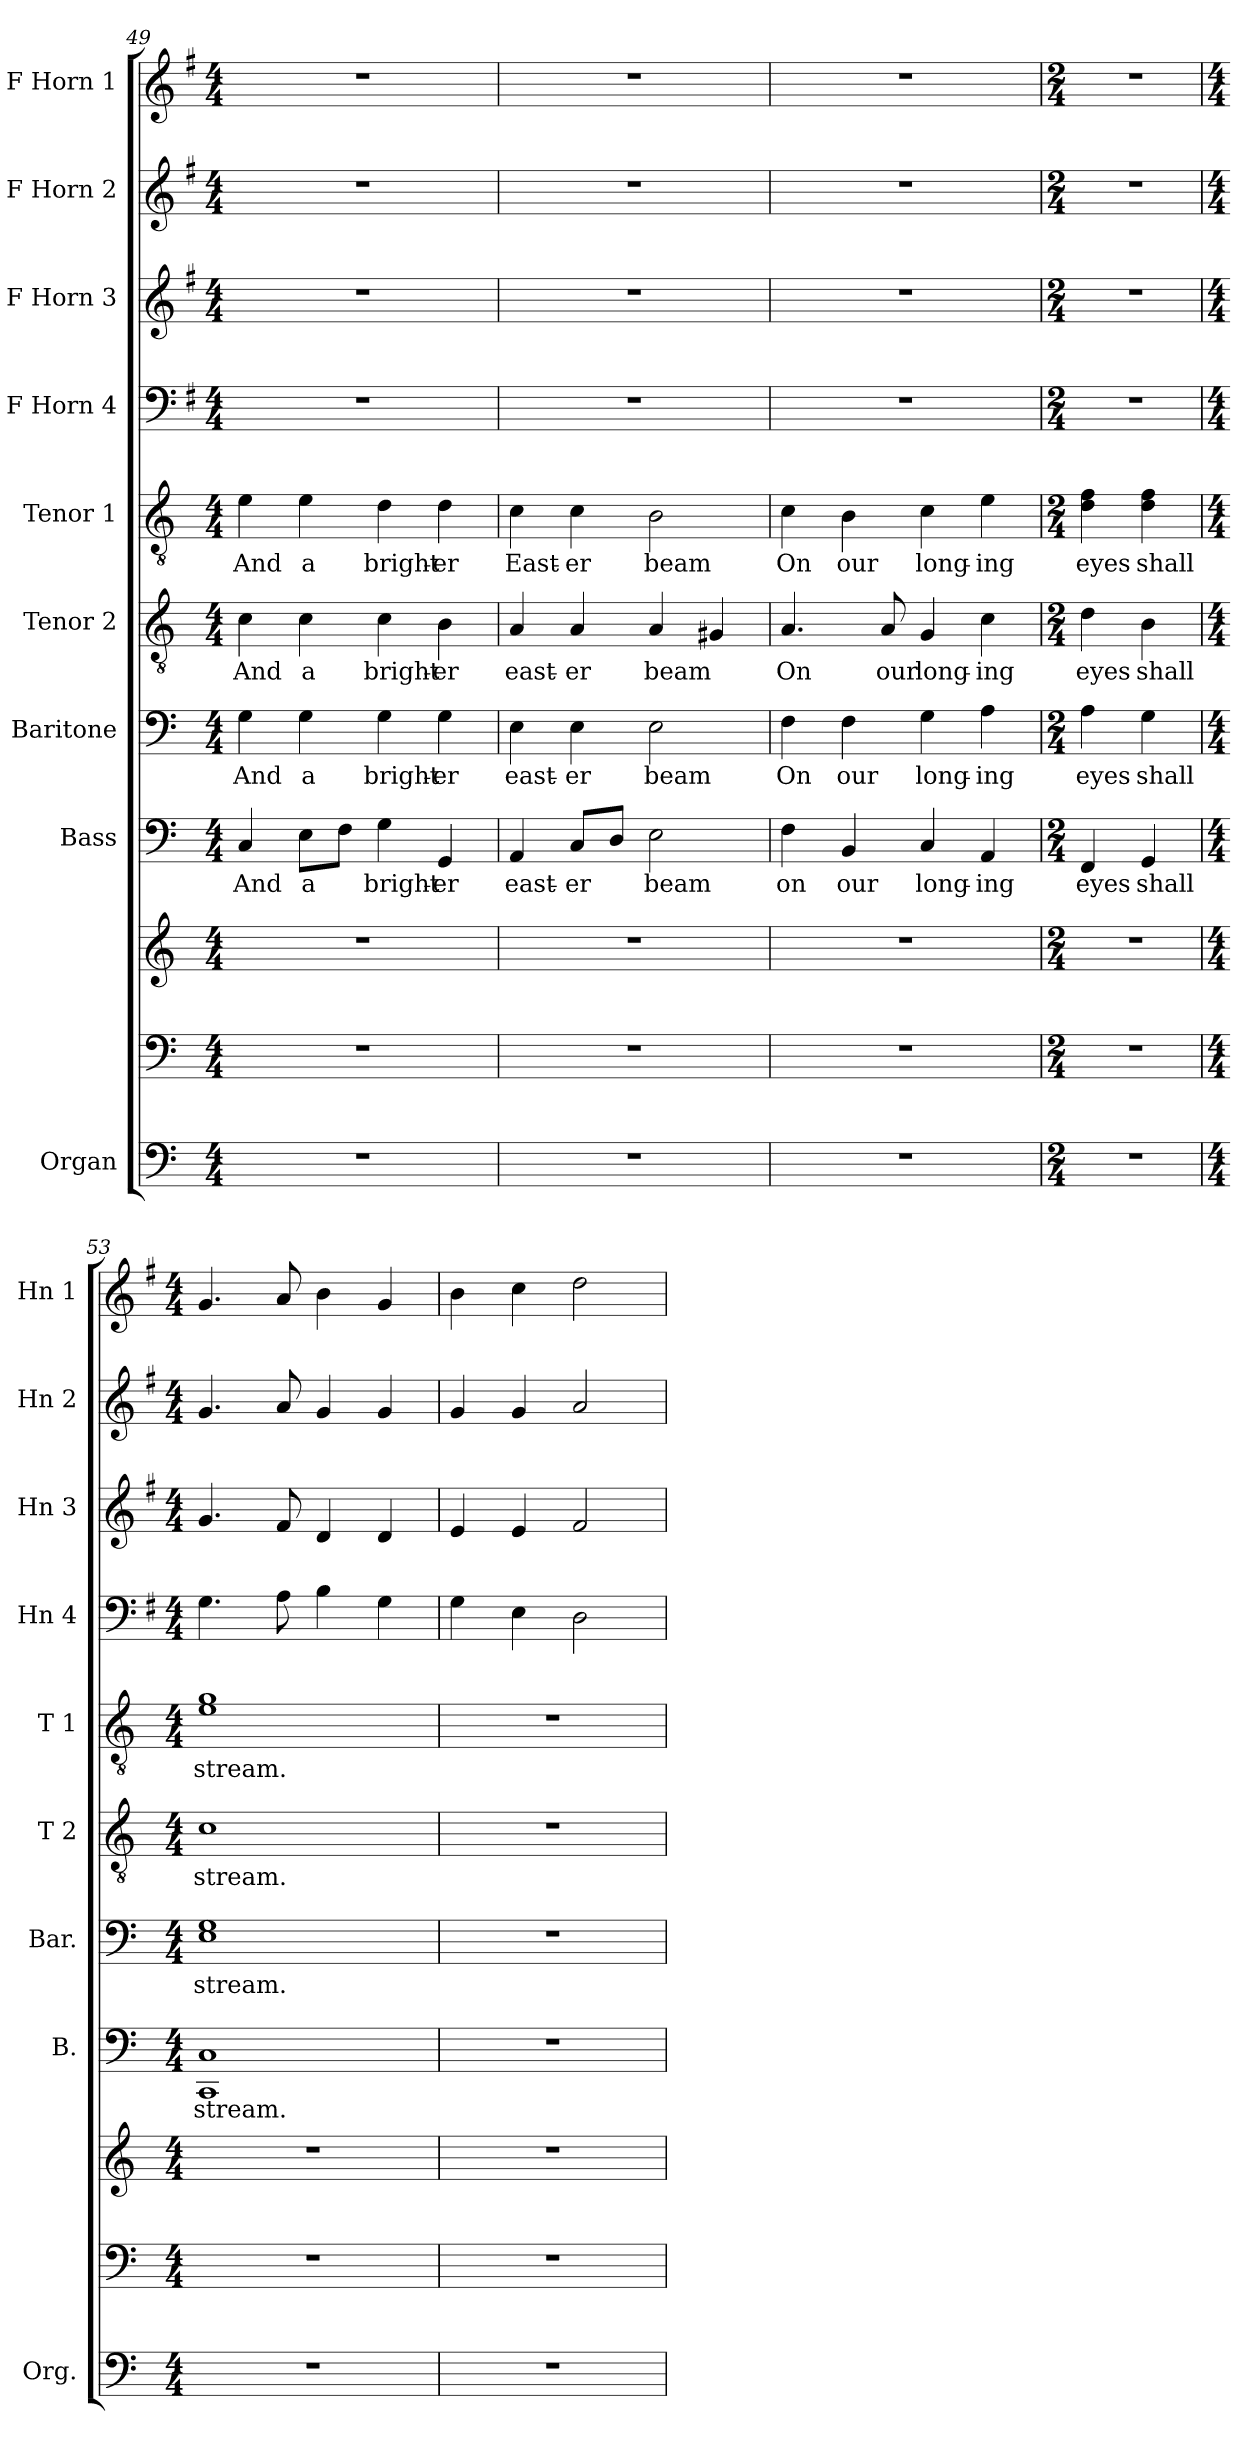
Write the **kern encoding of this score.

**kern	**kern	**kern	**kern	**text	**kern	**text	**kern	**text	**kern	**text	**kern	**kern	**kern	**kern
*part9	*part9	*part9	*part8	*part8	*part7	*part7	*part6	*part6	*part5	*part5	*part4	*part3	*part2	*part1
*staff11	*staff10	*staff9	*staff8	*staff8	*staff7	*staff7	*staff6	*staff6	*staff5	*staff5	*staff4	*staff3	*staff2	*staff1
*I"Organ	*	*	*I"Bass	*	*I"Baritone	*	*I"Tenor 2	*	*I"Tenor 1	*	*I"F Horn 4	*I"F Horn 3	*I"F Horn 2	*I"F Horn 1
*I'Org.	*	*	*I'B.	*	*I'Bar.	*	*I'T 2	*	*I'T 1	*	*I'Hn 4	*I'Hn 3	*I'Hn 2	*I'Hn 1
*clefF4	*clefF4	*clefG2	*clefF4	*	*clefF4	*	*clefGv2	*	*clefGv2	*	*clefF4	*clefG2	*clefG2	*clefG2
*	*	*	*	*	*	*	*	*	*	*	*ITrd4c7	*ITrd4c7	*ITrd4c7	*ITrd4c7
*k[]	*k[]	*k[]	*k[]	*	*k[]	*	*k[]	*	*k[]	*	*k[]	*k[]	*k[]	*k[]
*M4/4	*M4/4	*M4/4	*M4/4	*	*M4/4	*	*M4/4	*	*M4/4	*	*M4/4	*M4/4	*M4/4	*M4/4
=49	=49	=49	=49	=49	=49	=49	=49	=49	=49	=49	=49	=49	=49	=49
!	!	!	!	!LO:LY:b	!	!LO:LY:b	!	!LO:LY:b	!	!LO:LY:b	!	!	!	!
1r	1r	1r	4C/	And	4G\	And	4c\	And	4e\	And	1r	1r	1r	1r
!	!	!	!	!LO:LY:b	!	!LO:LY:b	!	!LO:LY:b	!	!LO:LY:b	!	!	!	!
.	.	.	8E\L	a	4G\	a	4c\	a	4e\	a	.	.	.	.
.	.	.	8F\J	.	.	.	.	.	.	.	.	.	.	.
!	!	!	!	!LO:LY:b	!	!LO:LY:b	!	!LO:LY:b	!	!LO:LY:b	!	!	!	!
.	.	.	4G\	bright-	4G\	bright-	4c\	bright-	4d\	bright-	.	.	.	.
!	!	!	!	!LO:LY:b	!	!LO:LY:b	!	!LO:LY:b	!	!LO:LY:b	!	!	!	!
.	.	.	4GG/	-er	4G\	-er	4B\	-er	4d\	-er	.	.	.	.
=50	=50	=50	=50	=50	=50	=50	=50	=50	=50	=50	=50	=50	=50	=50
!	!	!	!	!LO:LY:b	!	!LO:LY:b	!	!LO:LY:b	!	!LO:LY:b	!	!	!	!
1r	1r	1r	4AA/	east-	4E\	east-	4A/	east-	4c\	East-	1r	1r	1r	1r
!	!	!	!	!LO:LY:b	!	!LO:LY:b	!	!LO:LY:b	!	!LO:LY:b	!	!	!	!
.	.	.	8C/L	-er	4E\	-er	4A/	-er	4c\	-er	.	.	.	.
.	.	.	8D/J	.	.	.	.	.	.	.	.	.	.	.
!	!	!	!	!LO:LY:b	!	!LO:LY:b	!	!LO:LY:b	!	!LO:LY:b	!	!	!	!
.	.	.	2E\	beam	2E\	beam	4A/	beam	2B\	beam	.	.	.	.
.	.	.	.	.	.	.	4G#X/	.	.	.	.	.	.	.
=51	=51	=51	=51	=51	=51	=51	=51	=51	=51	=51	=51	=51	=51	=51
!	!	!	!	!LO:LY:b	!	!LO:LY:b	!	!LO:LY:b	!	!LO:LY:b	!	!	!	!
1r	1r	1r	4F\	on	4F\	On	4.A/	On	4c\	On	1r	1r	1r	1r
!	!	!	!	!LO:LY:b	!	!LO:LY:b	!	!	!	!LO:LY:b	!	!	!	!
.	.	.	4BB/	our	4F\	our	.	.	4B\	our	.	.	.	.
!	!	!	!	!	!	!	!	!LO:LY:b	!	!	!	!	!	!
.	.	.	.	.	.	.	8A/	our	.	.	.	.	.	.
!	!	!	!	!LO:LY:b	!	!LO:LY:b	!	!LO:LY:b	!	!LO:LY:b	!	!	!	!
.	.	.	4C/	long-	4G\	long-	4G/	long-	4c\	long-	.	.	.	.
!	!	!	!	!LO:LY:b	!	!LO:LY:b	!	!LO:LY:b	!	!LO:LY:b	!	!	!	!
.	.	.	4AA/	-ing	4A\	-ing	4c\	-ing	4e\	-ing	.	.	.	.
=52	=52	=52	=52	=52	=52	=52	=52	=52	=52	=52	=52	=52	=52	=52
*M2/4	*M2/4	*M2/4	*M2/4	*	*M2/4	*	*M2/4	*	*M2/4	*	*M2/4	*M2/4	*M2/4	*M2/4
!	!	!	!	!LO:LY:b	!	!LO:LY:b	!	!LO:LY:b	!	!LO:LY:b	!	!	!	!
2r	2r	2r	4FF/	eyes	4A\	eyes	4d\	eyes	4d\ 4f\	eyes	2r	2r	2r	2r
!	!	!	!	!LO:LY:b	!	!LO:LY:b	!	!LO:LY:b	!	!LO:LY:b	!	!	!	!
.	.	.	4GG/	shall	4G\	shall	4B\	shall	4d\ 4f\	shall	.	.	.	.
!!LO:PB:g=z
=53	=53	=53	=53	=53	=53	=53	=53	=53	=53	=53	=53	=53	=53	=53
*M4/4	*M4/4	*M4/4	*M4/4	*	*M4/4	*	*M4/4	*	*M4/4	*	*M4/4	*M4/4	*M4/4	*M4/4
!	!	!	!	!LO:LY:b	!	!LO:LY:b	!	!LO:LY:b	!	!LO:LY:b	!	!	!	!
1r	1r	1r	1CC 1C	stream.	1E 1G	stream.	1c	stream.	1e 1g	stream.	4.C\	4.c/	4.c/	4.c/
.	.	.	.	.	.	.	.	.	.	.	8D\	8B/	8d/	8d/
.	.	.	.	.	.	.	.	.	.	.	4E\	4G/	4c/	4e\
.	.	.	.	.	.	.	.	.	.	.	4C\	4G/	4c/	4c/
=54	=54	=54	=54	=54	=54	=54	=54	=54	=54	=54	=54	=54	=54	=54
1r	1r	1r	1r	.	1r	.	1r	.	1r	.	4C\	4A/	4c/	4e\
.	.	.	.	.	.	.	.	.	.	.	4AA\	4A/	4c/	4f\
.	.	.	.	.	.	.	.	.	.	.	2GG\	2B/	2d/	2g\
=	=	=	=	=	=	=	=	=	=	=	=	=	=	=
*-	*-	*-	*-	*-	*-	*-	*-	*-	*-	*-	*-	*-	*-	*-
